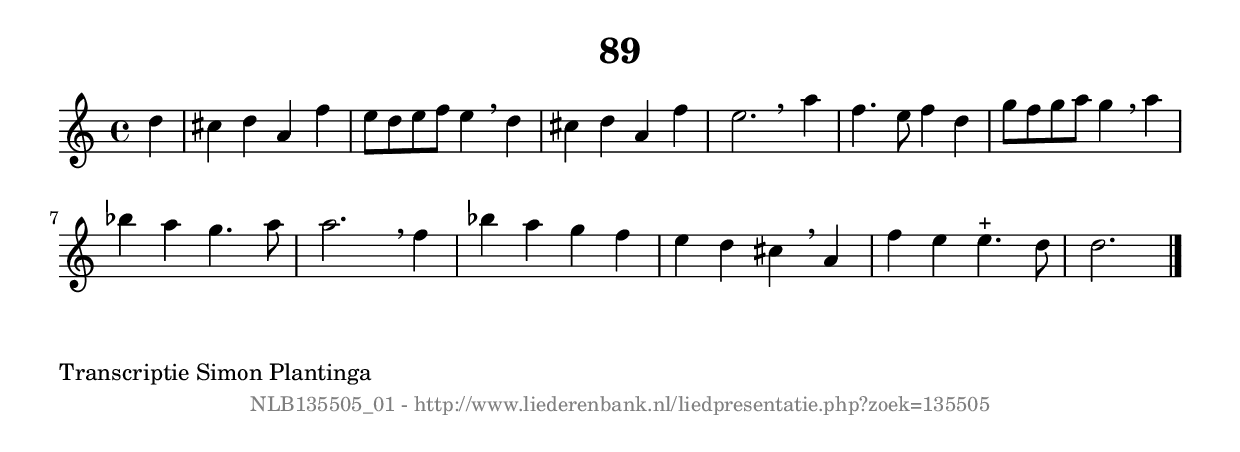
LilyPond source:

%
% produced by wce2krn 1.64 (7 June 2014)
%
\version"2.16"
#(append! paper-alist '(("long" . (cons (* 210 mm) (* 2000 mm)))))
#(set-default-paper-size "long")
sb = {\breathe}
mBreak = {\breathe }
bBreak = {\breathe }
x = {\once\override NoteHead #'style = #'cross }
gl=\glissando
itime={\override Staff.TimeSignature #'stencil = ##f }
ficta = {\once\set suggestAccidentals = ##t}
fine = {\once\override Score.RehearsalMark #'self-alignment-X = #1 \mark \markup {\italic{Fine}}}
dc = {\once\override Score.RehearsalMark #'self-alignment-X = #1 \mark \markup {\italic{D.C.}}}
dcf = {\once\override Score.RehearsalMark #'self-alignment-X = #1 \mark \markup {\italic{D.C. al Fine}}}
dcc = {\once\override Score.RehearsalMark #'self-alignment-X = #1 \mark \markup {\italic{D.C. al Coda}}}
ds = {\once\override Score.RehearsalMark #'self-alignment-X = #1 \mark \markup {\italic{D.S.}}}
dsf = {\once\override Score.RehearsalMark #'self-alignment-X = #1 \mark \markup {\italic{D.S. al Fine}}}
dsc = {\once\override Score.RehearsalMark #'self-alignment-X = #1 \mark \markup {\italic{D.S. al Coda}}}
pv = {\set Score.repeatCommands = #'((volta "1"))}
sv = {\set Score.repeatCommands = #'((volta "2"))}
tv = {\set Score.repeatCommands = #'((volta "3"))}
qv = {\set Score.repeatCommands = #'((volta "4"))}
xv = {\set Score.repeatCommands = #'((volta #f))}
\header{ tagline = ""
title = "89"
}
\score {{
\key d \dorian
\relative g'
{
\set melismaBusyProperties = #'()
\partial 32*8
\time 4/4
\tempo 4=120
\override Score.MetronomeMark #'transparent = ##t
\override Score.RehearsalMark #'break-visibility = #(vector #t #t #f)
d'4 | cis4 d4 a4 f'4 | e8 d8 e8 f8 e4 \sb d4 | cis4 d4 a4 f'4 | e2. \bar ":|:" \bBreak
a4 | f4. e8 f4 d4 | g8 f8 g8 a8 g4 \sb a4 | bes4 a4 g4. a8 | a2. \mBreak
f4 | bes4 a4 g4 f4 | e4 d4 cis4 \sb a4 | f'4 e4 e4.^"+" d8 | d2. \bar "|."
 }}
 \midi { }
 \layout {
            indent = 0.0\cm
}
}
\markup { \wordwrap-string #" 
Transcriptie Simon Plantinga
"}
\markup { \vspace #0 } \markup { \with-color #grey \fill-line { \center-column { \smaller "NLB135505_01 - http://www.liederenbank.nl/liedpresentatie.php?zoek=135505" } } }
